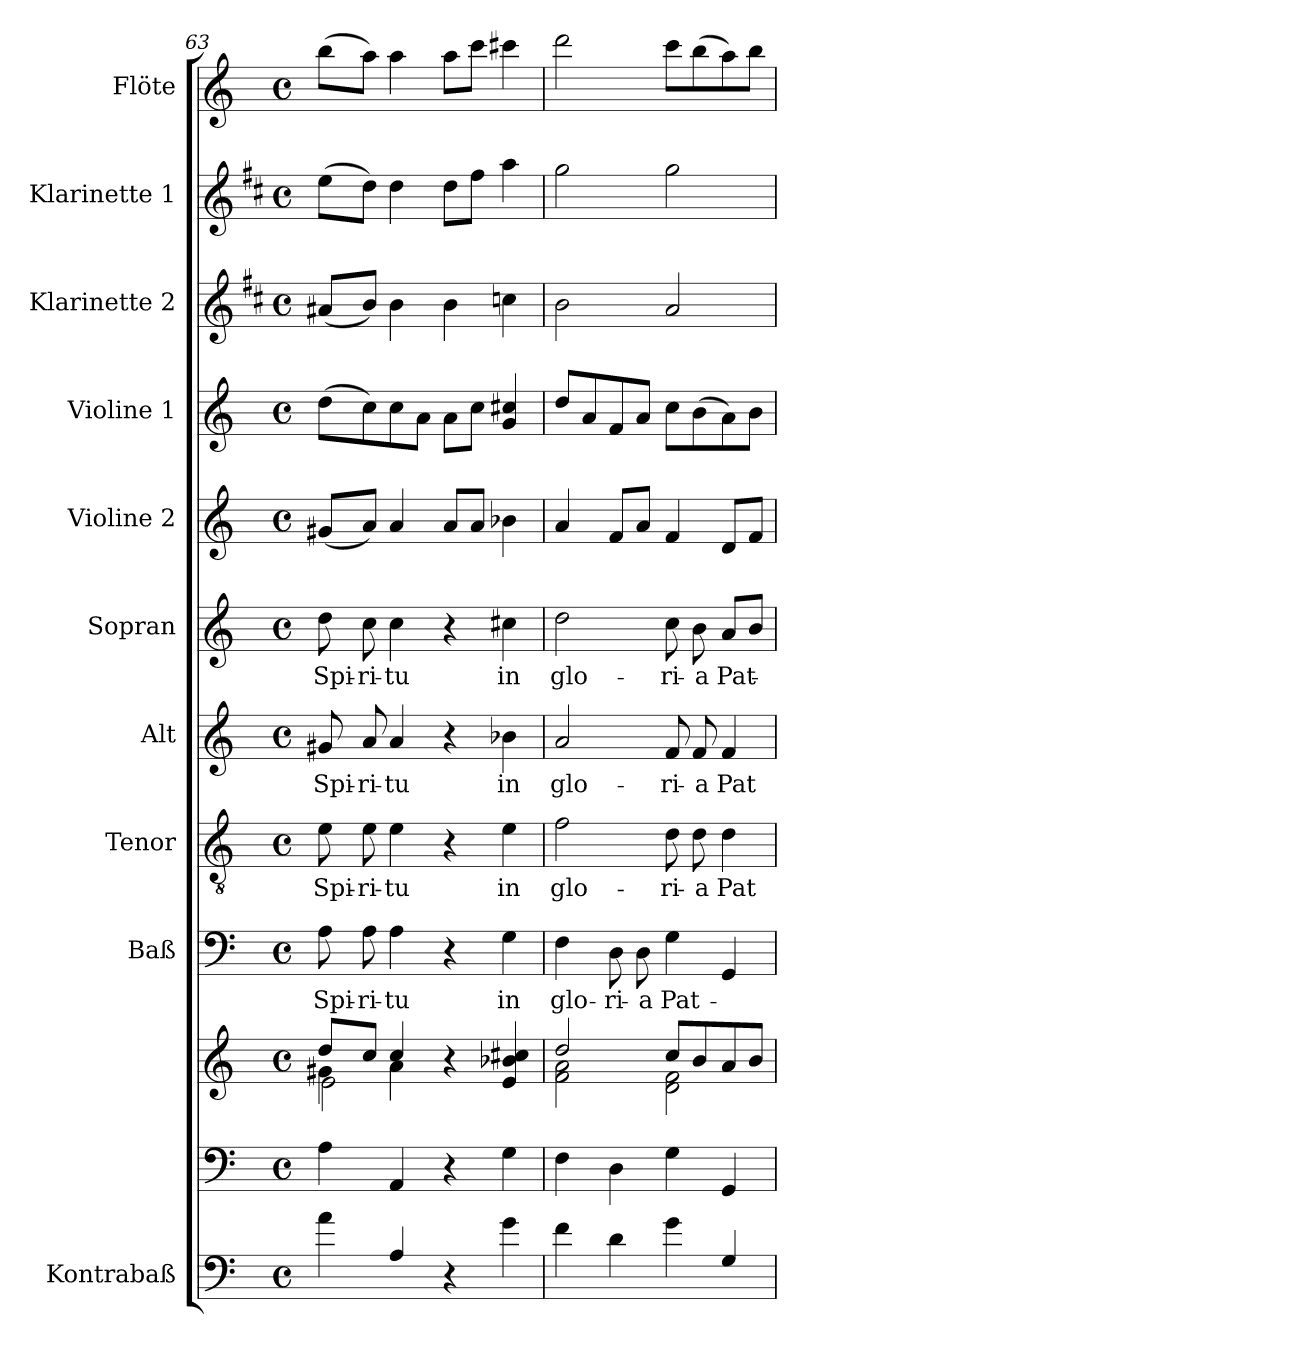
**kern	**kern	**kern	**kern	**text	**kern	**text	**kern	**text	**kern	**text	**kern	**kern	**kern	**kern	**kern
*part11	*part10	*part10	*part9	*part9	*part8	*part8	*part7	*part7	*part6	*part6	*part5	*part4	*part3	*part2	*part1
*staff12	*staff11	*staff10	*staff9	*staff9	*staff8	*staff8	*staff7	*staff7	*staff6	*staff6	*staff5	*staff4	*staff3	*staff2	*staff1
*I"Kontrabaß	*	*	*I"Baß	*	*I"Tenor	*	*I"Alt	*	*I"Sopran	*	*I"Violine 2	*I"Violine 1	*I"Klarinette 2	*I"Klarinette 1	*I"Flöte
*	*	*	*	*	*	*	*	*	*	*	*I'Vln	*I'Vln	*	*	*I'Fl
*clefF4	*clefF4	*clefG2	*clefF4	*	*clefGv2	*	*clefG2	*	*clefG2	*	*clefG2	*clefG2	*clefG2	*clefG2	*clefG2
*ITrd7c12	*	*	*	*	*	*	*	*	*	*	*	*	*ITrd1c2	*ITrd1c2	*
*k[]	*k[]	*k[]	*k[]	*	*k[]	*	*k[]	*	*k[]	*	*k[]	*k[]	*k[]	*k[]	*k[]
*C:	*C:	*C:	*C:	*	*C:	*	*C:	*	*C:	*	*C:	*C:	*C:	*C:	*C:
*M4/4	*M4/4	*M4/4	*M4/4	*	*M4/4	*	*M4/4	*	*M4/4	*	*M4/4	*M4/4	*M4/4	*M4/4	*M4/4
*met(c)	*met(c)	*met(c)	*met(c)	*	*met(c)	*	*met(c)	*	*met(c)	*	*met(c)	*met(c)	*met(c)	*met(c)	*met(c)
=63	=63	=63	=63	=63	=63	=63	=63	=63	=63	=63	=63	=63	=63	=63	=63
*	*	*^	*	*	*	*	*	*	*	*	*	*	*	*	*
*	*	*	*^	*	*	*	*	*	*	*	*	*	*	*	*	*
!	!	!	!	!	!	!LO:LY:b	!	!LO:LY:b	!	!LO:LY:b	!	!LO:LY:b	!	!	!	!	!
4A\	4A\	8dd/L	4g#X\	2e\	8A\	Spi-	8e\	Spi-	8g#X/	Spi-	8dd\	Spi-	(<8g#X/L	(>8dd\L	(<8g#X/L	(>8dd\L	(>8bb\L
!	!	!	!	!	!	!LO:LY:b	!	!LO:LY:b	!	!LO:LY:b	!	!LO:LY:b	!	!	!	!	!
.	.	8cc/J	.	.	8A\	-ri-	8e\	-ri-	8a/	-ri-	8cc\	-ri-	8a/J)	8cc\)	8a/J)	8cc\J)	8aa\J)
!	!	!	!	!	!	!LO:LY:b	!	!LO:LY:b	!	!LO:LY:b	!	!LO:LY:b	!	!	!	!	!
4AA/	4AA/	4cc/	4a\	.	4A\	-tu	4e\	-tu	4a/	-tu	4cc\	-tu	4a/	8cc\	4a\	4cc\	4aa\
.	.	.	.	.	.	.	.	.	.	.	.	.	.	8a\J	.	.	.
4r	4r	4r	2ryy	2ryy	4r	.	4r	.	4r	.	4r	.	8a/L	8a\L	4a\	8cc\L	8aa\L
.	.	.	.	.	.	.	.	.	.	.	.	.	8a/J	8cc\J	.	8ee\J	8ccc\J
!	!	!	!	!	!	!LO:LY:b	!	!LO:LY:b	!	!LO:LY:b	!	!LO:LY:b	!	!	!	!	!
4G\	4G\	4e/ 4b-X/ 4cc#X/	.	.	4G\	in	4e\	in	4b-X\	in	4cc#X\	in	4b-X\	4g/ 4cc#X/	4b-X\	4gg\	4ccc#X\
*	*	*	*v	*v	*	*	*	*	*	*	*	*	*	*	*	*	*
=64	=64	=64	=64	=64	=64	=64	=64	=64	=64	=64	=64	=64	=64	=64	=64	=64
!	!	!	!	!	!LO:LY:b	!	!LO:LY:b	!	!LO:LY:b	!	!LO:LY:b	!	!	!	!	!
4F\	4F\	2dd/	2f\ 2a\	4F\	glo-	2f\	glo-	2a/	glo-	2dd\	glo-	4a/	8dd/L	2a\	2ff\	2ddd\
.	.	.	.	.	.	.	.	.	.	.	.	.	8a/	.	.	.
!	!	!	!	!	!LO:LY:b	!	!	!	!	!	!	!	!	!	!	!
4D\	4D\	.	.	8D\	-ri-	.	.	.	.	.	.	8f/L	8f/	.	.	.
!	!	!	!	!	!LO:LY:b	!	!	!	!	!	!	!	!	!	!	!
.	.	.	.	8D\	-a	.	.	.	.	.	.	8a/J	8a/J	.	.	.
!	!	!	!	!	!LO:LY:b	!	!LO:LY:b	!	!LO:LY:b	!	!LO:LY:b	!	!	!	!	!
4G\	4G\	8cc/L	2d\ 2f\	4G\	Pat-	8d\	-ri-	8f/	-ri-	8cc\	-ri-	4f/	8cc\L	2g/	2ff\	8ccc\L
!	!	!	!	!	!	!	!LO:LY:b	!	!LO:LY:b	!	!LO:LY:b	!	!	!	!	!
.	.	8b/	.	.	.	8d\	-a	8f/	-a	8b\	-a	.	(>8b\	.	.	(>8bb\
!	!	!	!	!	!	!	!LO:LY:b	!	!LO:LY:b	!	!LO:LY:b	!	!	!	!	!
4GG/	4GG/	8a/	.	4GG/	.	4d\	Pat-	4f/	Pat-	8a/L	Pat-	8d/L	8a\)	.	.	8aa\)
.	.	8b/J	.	.	.	.	.	.	.	8b/J	.	8f/J	8b\J	.	.	8bb\J
*	*	*v	*v	*	*	*	*	*	*	*	*	*	*	*	*	*
=	=	=	=	=	=	=	=	=	=	=	=	=	=	=	=
*-	*-	*-	*-	*-	*-	*-	*-	*-	*-	*-	*-	*-	*-	*-	*-
